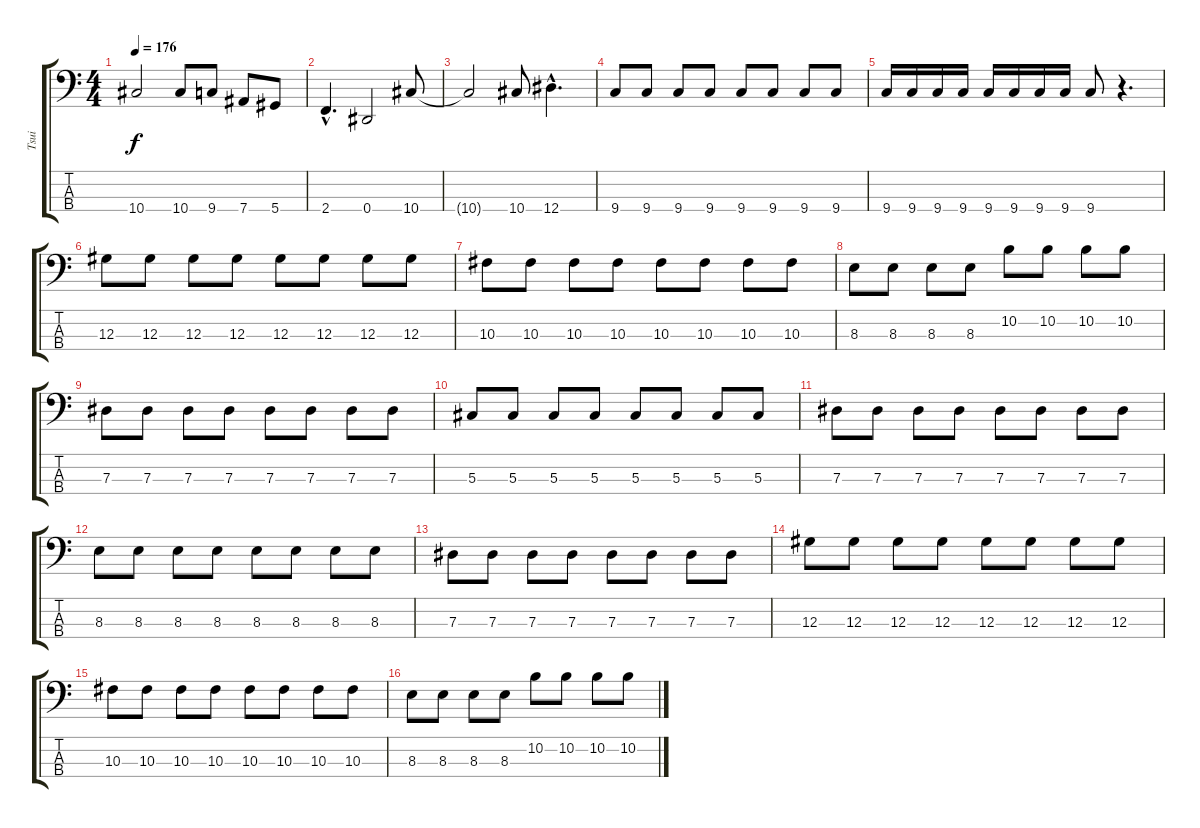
\track ("Tsui" "Tsui") {instrument electricbassfinger}
\staff {score tabs}
\tuning (Gb2 Db2 Ab1 Eb1) {hide}
\ts (4 4)
\tempo 176
\clef f4
\ks c
10.4{t}.2{dy f} 10.4.8 9.4.8 7.4.8 5.4.8 |
2.4{hac}.4{d} 0.4.2 10.4.8 |
10.4{t}.2 10.4.8 12.4{hac}.4{d} |
9.4.8 9.4.8 9.4.8 9.4.8 9.4.8 9.4.8 9.4.8 9.4.8 |
9.4.16 9.4.16 9.4.16 9.4.16 9.4.16 9.4.16 9.4.16 9.4.16 9.4.8 r.4{d} |
12.3.8 12.3.8 12.3.8 12.3.8 12.3.8 12.3.8 12.3.8 12.3.8 |
10.3.8 10.3.8 10.3.8 10.3.8 10.3.8 10.3.8 10.3.8 10.3.8 |
8.3.8 8.3.8 8.3.8 8.3.8 10.2.8 10.2.8 10.2.8 10.2.8 |
7.3.8 7.3.8 7.3.8 7.3.8 7.3.8 7.3.8 7.3.8 7.3.8 |
5.3.8 5.3.8 5.3.8 5.3.8 5.3.8 5.3.8 5.3.8 5.3.8 |
7.3.8 7.3.8 7.3.8 7.3.8 7.3.8 7.3.8 7.3.8 7.3.8 |
8.3.8 8.3.8 8.3.8 8.3.8 8.3.8 8.3.8 8.3.8 8.3.8 |
7.3.8 7.3.8 7.3.8 7.3.8 7.3.8 7.3.8 7.3.8 7.3.8 |
12.3.8 12.3.8 12.3.8 12.3.8 12.3.8 12.3.8 12.3.8 12.3.8 |
10.3.8 10.3.8 10.3.8 10.3.8 10.3.8 10.3.8 10.3.8 10.3.8 |
8.3.8 8.3.8 8.3.8 8.3.8 10.2.8 10.2.8 10.2.8 10.2.8
